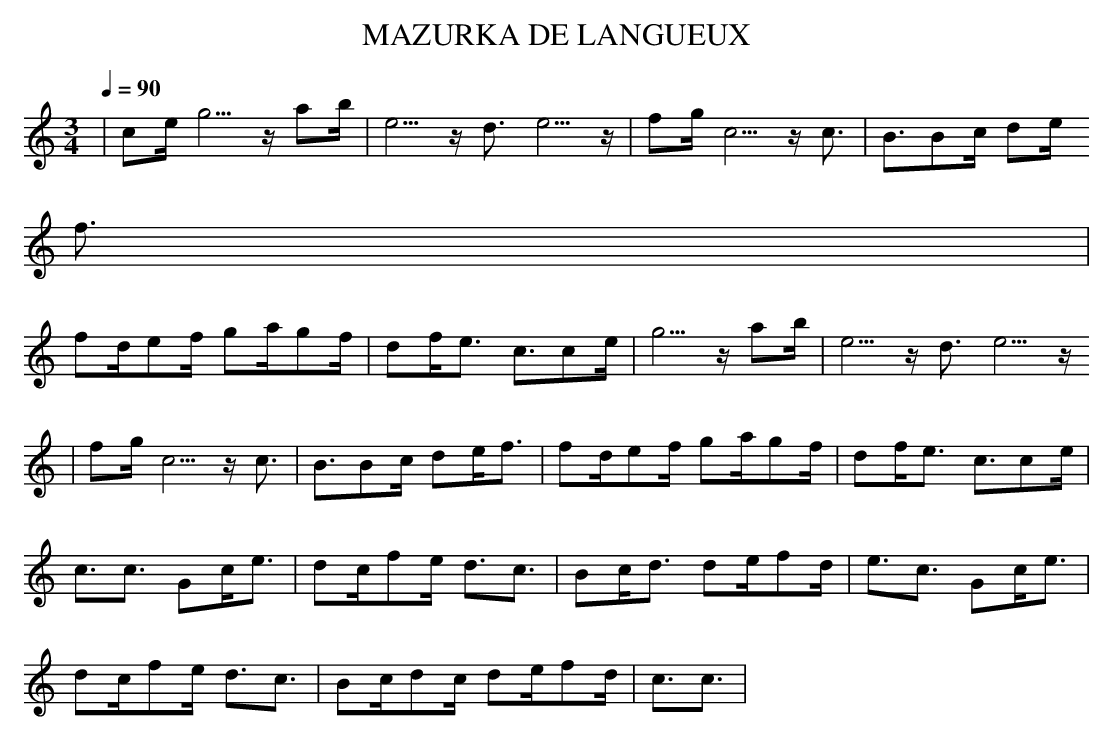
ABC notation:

X:1
T:MAZURKA DE LANGUEUX
M:3/4
L:1/8
Q:1/4=90
K:C
|ce/2g5/2 z/2 ab/2|e5/2 z/2 d3/2e5/2 z/2 |fg/2c5/2 z/2 c3/2|B3/2Bc/2 de/
2f3/2|
fd/2ef/2 ga/2gf/2|df/2e3/2 c3/2ce/2|g5/2 z/2 ab/2|e5/2 z/2 d3/2e5/2 z/2
|
fg/2c5/2 z/2 c3/2|B3/2Bc/2 de/2f3/2|fd/2ef/2 ga/2gf/2|df/2e3/2 c3/2ce/2|
c3/2c3/2 Gc/2e3/2|dc/2fe/2 d3/2c3/2|Bc/2d3/2 de/2fd/2|e3/2c3/2 Gc/2e3/2|
dc/2fe/2 d3/2c3/2|Bc/2dc/2 de/2fd/2|c3/2c3/2|
